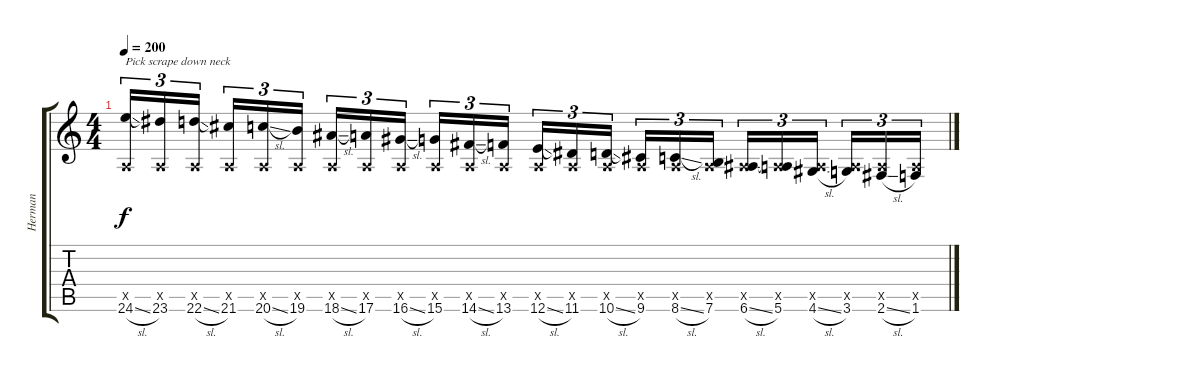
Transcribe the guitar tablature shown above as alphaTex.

\track ("Herman" "Herman") {instrument overdrivenguitar}
\staff {score tabs}
\tuning (E4 B3 G3 D3 A2 E2) {hide}
\ts (4 4)
\tempo 200
\clef g2
\ks c
(0.5{x} 24.6{sl}).16{tu (3 2) txt "Pick scrape down neck" dy f} (0.5{x} 23.6).16{tu (3 2)} (0.5{x} 22.6{sl}).16{tu (3 2) beam splitsecondary} (0.5{x} 21.6).16{tu (3 2)} (0.5{x} 20.6{sl}).16{tu (3 2)} (0.5{x} 19.6).16{tu (3 2)} (0.5{x} 18.6{sl}).16{tu (3 2)} (0.5{x} 17.6).16{tu (3 2)} (0.5{x} 16.6{sl}).16{tu (3 2) beam splitsecondary} (0.5{x} 15.6).16{tu (3 2)} (0.5{x} 14.6{sl}).16{tu (3 2)} (0.5{x} 13.6).16{tu (3 2)} (0.5{x} 12.6{sl}).16{tu (3 2)} (0.5{x} 11.6).16{tu (3 2)} (0.5{x} 10.6{sl}).16{tu (3 2) beam splitsecondary} (0.5{x} 9.6).16{tu (3 2)} (0.5{x} 8.6{sl}).16{tu (3 2)} (0.5{x} 7.6).16{tu (3 2)} (0.5{x} 6.6{sl}).16{tu (3 2)} (0.5{x} 5.6).16{tu (3 2)} (0.5{x} 4.6{sl}).16{tu (3 2) beam splitsecondary} (0.5{x} 3.6).16{tu (3 2)} (0.5{x} 2.6{sl}).16{tu (3 2)} (0.5{x} 1.6).16{tu (3 2)}
